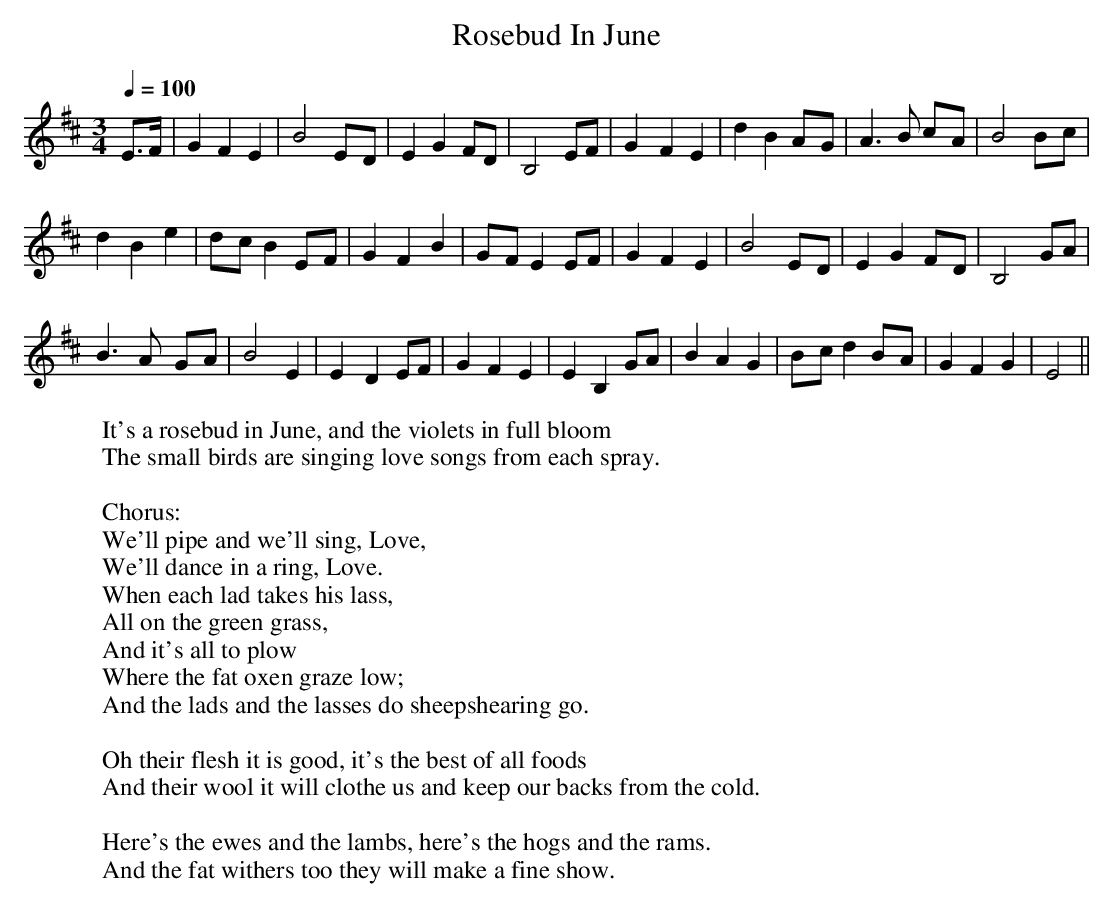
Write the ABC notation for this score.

X:1
T:Rosebud In June
M:3/4
L:1/8
Q:1/4=100
W:It's a rosebud in June, and the violets in full bloom
W:The small birds are singing love songs from each spray.
W:
W:  Chorus:
W:  We'll pipe and we'll sing, Love,
W:  We'll dance in a ring, Love.
W:  When each lad takes his lass,
W:  All on the green grass,
W:  And it's all to plow
W:  Where the fat oxen graze low;
W:  And the lads and the lasses do sheepshearing go.
W:
W:Oh their flesh it is good, it's the best of all foods
W:And their wool it will clothe us and keep our backs from the cold.
W:
W:Here's the ewes and the lambs, here's the hogs and the rams.
W:And the fat withers too they will make a fine show.
K:D
E3/2F/ |G2 F2 E2|B4 E-D|E2 G2 FD|B,4 EF|\
G2- F2 E2|d2 B2 A-G|A3B c-A|B4 B-c|
d2 B2 e2|d-c B2 E-F|G2 F2 B2|G-F E2 EF|\
G2 F2 E2|B4 E-D|E2 G2 F-D|B,4 GA|
B3-A- G-A-|B4 E2|E2- D2 EF|G2 F2 E2|E2 B,2 GA|\
B2 A2 G2|B-c d2 B-A|G2 F2 G2|E4 ||
